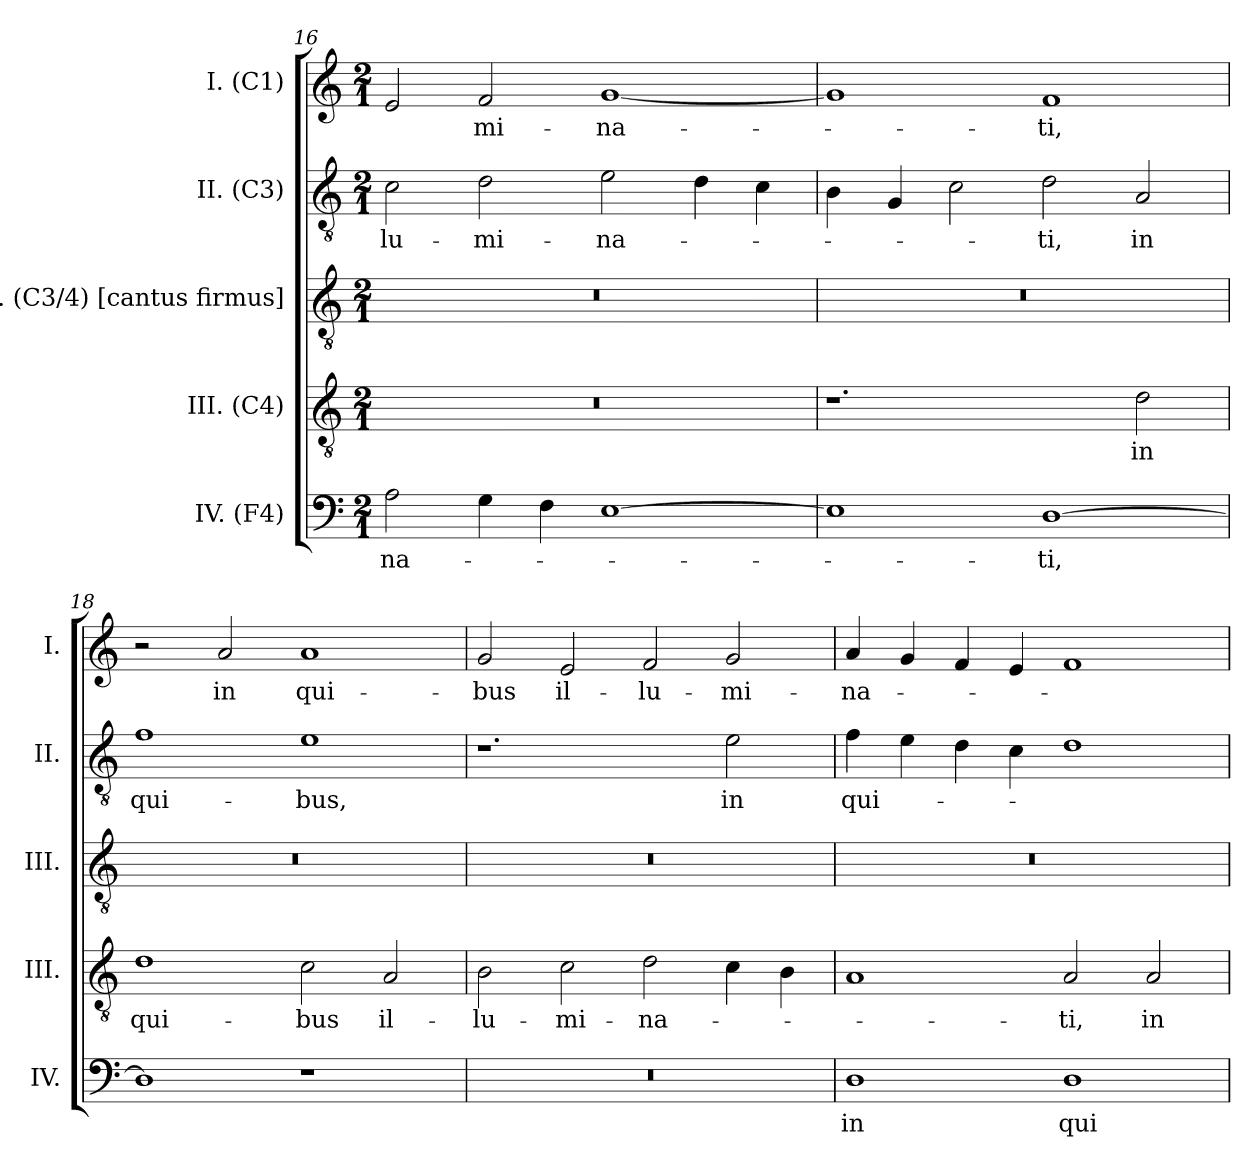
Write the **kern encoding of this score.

**kern	**text	**kern	**text	**kern	**kern	**text	**kern	**text
*part5	*part5	*part4	*part4	*part3	*part2	*part2	*part1	*part1
*staff5	*staff5	*staff4	*staff4	*staff3	*staff2	*staff2	*staff1	*staff1
*I"IV. (F4)	*	*I"III. (C4)	*	*I"III. (C3/4) [cantus firmus]	*I"II. (C3)	*	*I"I. (C1)	*
*I'IV.	*	*I'III.	*	*I'III.	*I'II.	*	*I'I.	*
*clefF4	*	*clefGv2	*	*clefGv2	*clefGv2	*	*clefG2	*
*	*	*ITrd7c12	*	*ITrd7c12	*	*	*	*
*k[]	*	*k[]	*	*k[]	*k[]	*	*k[]	*
*C:	*	*C:	*	*C:	*C:	*	*C:	*
*M2/1	*	*M2/1	*	*M2/1	*M2/1	*	*M2/1	*
=16	=16	=16	=16	=16	=16	=16	=16	=16
!	!LO:LY:b:color=#000000	!LO:N:vis=1	!	!LO:N:vis=1	!	!	!	!
!	!	!	!	!	!	!LO:LY:b:color=#000000	!	!
2Ai\	-na-	0r	.	0r	2ci\	-lu-	2ei/	.
!	!	!	!	!	!	!LO:LY:b:color=#000000	!	!
!	!	!	!	!	!	!	!	!LO:LY:b:color=#000000
4Gi\	.	.	.	.	2di\	-mi-	2fi/	-mi-
4Fi\	.	.	.	.	.	.	.	.
!	!	!	!	!	!	!LO:LY:b:color=#000000	!	!
!	!	!	!	!	!	!	!	!LO:LY:b:color=#000000
[1Ei	.	.	.	.	2ei\	-na-	[1gi	-na-
.	.	.	.	.	4di\	.	.	.
.	.	.	.	.	4ci\	.	.	.
!!LO:LB:g=z
=17	=17	=17	=17	=17	=17	=17	=17	=17
!	!	!	!	!LO:N:vis=1	!	!	!	!
1Ei]	.	1.r	.	0r	4Bi\	.	1gi]	.
.	.	.	.	.	4Gi/	.	.	.
.	.	.	.	.	2ci\	.	.	.
!	!LO:LY:b:color=#000000	!	!	!	!	!	!	!
!	!	!	!	!	!	!LO:LY:b:color=#000000	!	!
!	!	!	!	!	!	!	!	!LO:LY:b:color=#000000
[1Di	-ti,	.	.	.	2di\	-ti,	1fi	-ti,
!	!	!	!LO:LY:b:color=#000000	!	!	!	!	!
!	!	!	!	!	!	!LO:LY:b:color=#000000	!	!
.	.	2Di\	in	.	2Ai/	in	.	.
=18	=18	=18	=18	=18	=18	=18	=18	=18
!	!	!	!LO:LY:b:color=#000000	!LO:N:vis=1	!	!	!	!
!	!	!	!	!	!	!LO:LY:b:color=#000000	!	!
1Di]	.	1Di	qui-	0r	1fi	qui-	2r	.
!	!	!	!	!	!	!	!	!LO:LY:b:color=#000000
.	.	.	.	.	.	.	2ai/	in
!	!	!	!LO:LY:b:color=#000000	!	!	!	!	!
!	!	!	!	!	!	!LO:LY:b:color=#000000	!	!
!	!	!	!	!	!	!	!	!LO:LY:b:color=#000000
1r	.	2Ci\	-bus	.	1ei	-bus,	1ai	qui-
!	!	!	!LO:LY:b:color=#000000	!	!	!	!	!
.	.	2AAi/	il-	.	.	.	.	.
=19	=19	=19	=19	=19	=19	=19	=19	=19
!LO:N:vis=1	!	!	!	!	!	!	!	!
!	!	!	!LO:LY:b:color=#000000	!LO:N:vis=1	!	!	!	!
!	!	!	!	!	!	!	!	!LO:LY:b:color=#000000
0r	.	2BBi\	-lu-	0r	1.r	.	2gi/	-bus
!	!	!	!LO:LY:b:color=#000000	!	!	!	!	!
!	!	!	!	!	!	!	!	!LO:LY:b:color=#000000
.	.	2Ci\	-mi-	.	.	.	2ei/	il-
!	!	!	!LO:LY:b:color=#000000	!	!	!	!	!
!	!	!	!	!	!	!	!	!LO:LY:b:color=#000000
.	.	2Di\	-na-	.	.	.	2fi/	-lu-
!	!	!	!	!	!	!LO:LY:b:color=#000000	!	!
!	!	!	!	!	!	!	!	!LO:LY:b:color=#000000
.	.	4Ci\	.	.	2ei\	in	2gi/	-mi-
.	.	4BBi\	.	.	.	.	.	.
=20	=20	=20	=20	=20	=20	=20	=20	=20
!	!LO:LY:b:color=#000000	!	!	!LO:N:vis=1	!	!	!	!
!	!	!	!	!	!	!LO:LY:b:color=#000000	!	!
!	!	!	!	!	!	!	!	!LO:LY:b:color=#000000
1Di	in	1AAi	.	0r	4fi\	qui-	4ai/	-na-
.	.	.	.	.	4ei\	.	4gi/	.
.	.	.	.	.	4di\	.	4fi/	.
.	.	.	.	.	4ci\	.	4ei/	.
!	!LO:LY:b:color=#000000	!	!	!	!	!	!	!
!	!	!	!LO:LY:b:color=#000000	!	!	!	!	!
1Di	qui-	2AAi/	-ti,	.	1di	.	1fi	.
!	!	!	!LO:LY:b:color=#000000	!	!	!	!	!
.	.	2AAi/	in	.	.	.	.	.
=	=	=	=	=	=	=	=	=
*-	*-	*-	*-	*-	*-	*-	*-	*-
